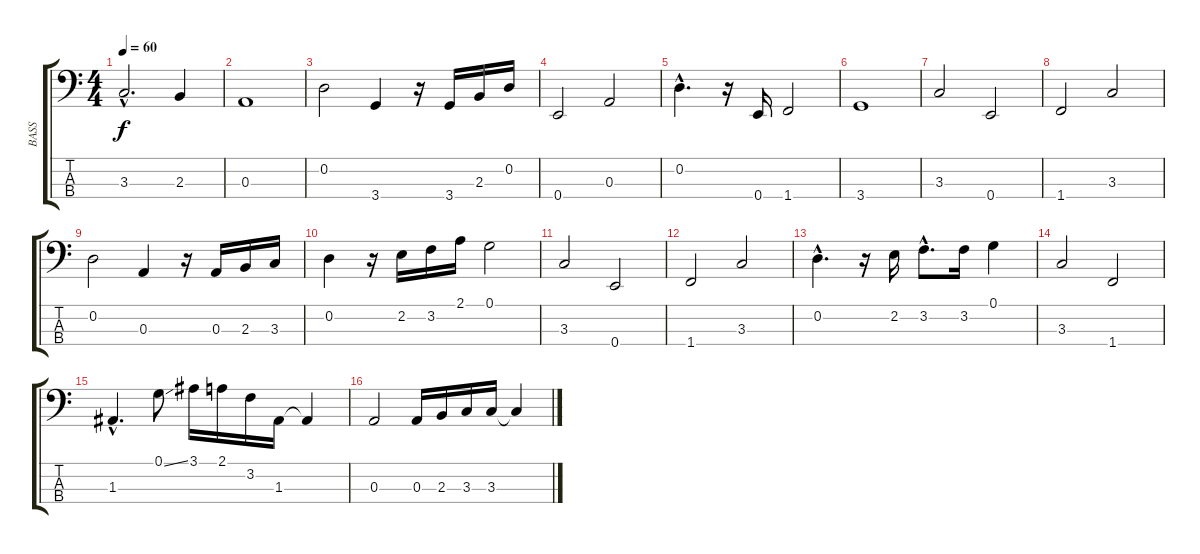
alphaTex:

\track ("BASS" "BASS") {instrument electricbassfinger}
\staff {score tabs}
\tuning (G2 D2 A1 E1) {hide}
\ts (4 4)
\tempo 60
\clef f4
\ks c
3.3{hac}.2{d dy f} 2.3.4 |
0.3.1 |
0.2.2 3.4.4 r.16 3.4.16 2.3.16 0.2.16 |
0.4.2 0.3.2 |
0.2{hac}.4{d} r.16 0.4.16 1.4.2 |
3.4.1 |
3.3.2 0.4.2 |
1.4.2 3.3.2 |
0.2.2 0.3.4 r.16 0.3.16 2.3.16 3.3.16 |
0.2.4 r.16 2.2.16 3.2.16 2.1.16 0.1.2 |
3.3.2 0.4.2 |
1.4.2 3.3.2 |
0.2{hac}.4{d} r.16 2.2.16 3.2{hac}.8{d} 3.2.16 0.1.4 |
3.3.2 1.4.2 |
1.3{hac}.4{d} 0.1{ss}.8 3.1.16 2.1.16 3.2.16 1.3.16 1.3{t}.4 |
0.3.2 0.3.16 2.3.16 3.3.16 3.3.16 3.3{t}.4
